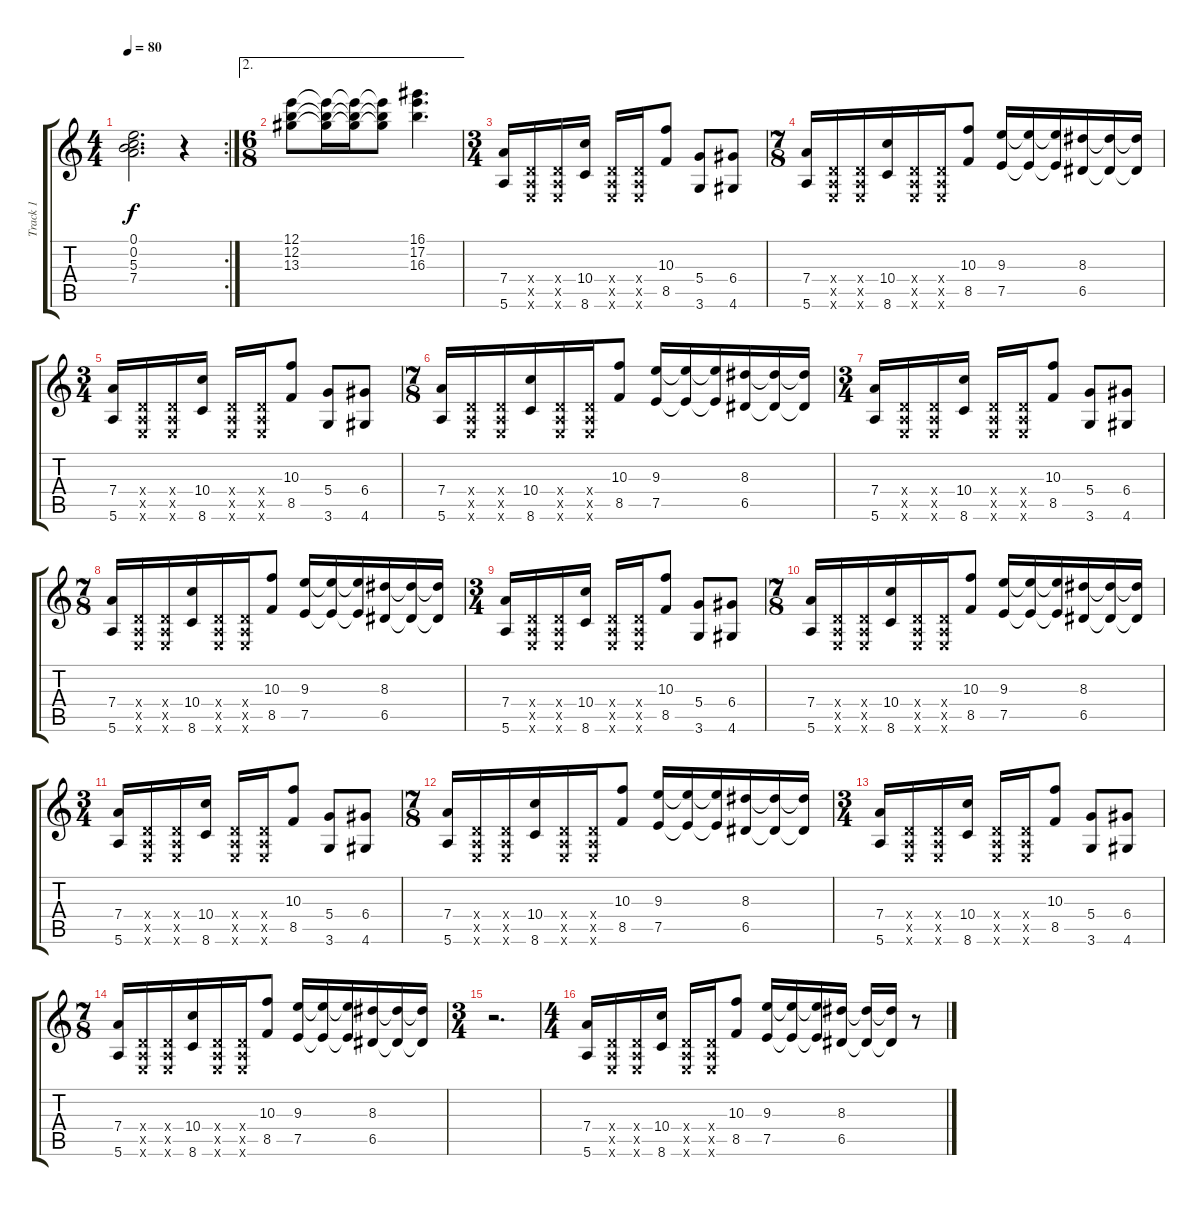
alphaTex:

\track ("Track 1" "Track 1") {instrument acousticguitarsteel}
\staff {score tabs}
\tuning (E4 B3 G3 D3 A2 E2) {hide}
\rc 2
\ts (4 4)
\tempo 80
\clef g2
\ks c
(0.1 0.2 5.3 7.4).2{d dy f} r.4 |
\ae 2
\ts (6 8)
(12.1 12.2 13.3).8{instrument distortionguitar} (12.1{t} 12.2{t} 13.3{t}).16 (12.1{t} 12.2{t} 13.3{t}).16 (12.1{t} 12.2{t} 13.3{t}).8 (16.1 17.2 16.3).4{d} |
\ts (3 4)
(7.4 5.6).16 (0.4{x} 0.5{x} 0.6{x}).16 (0.4{x} 0.5{x} 0.6{x}).16 (10.4 8.6).16 (0.4{x} 0.5{x} 0.6{x}).16 (0.4{x} 0.5{x} 0.6{x}).16 (10.3 8.5).8 (5.4 3.6).8 (6.4 4.6).8 |
\ts (7 8)
(7.4 5.6).16 (0.4{x} 0.5{x} 0.6{x}).16 (0.4{x} 0.5{x} 0.6{x}).16 (10.4 8.6).16 (0.4{x} 0.5{x} 0.6{x}).16 (0.4{x} 0.5{x} 0.6{x}).16 (10.3 8.5).8 (9.3 7.5).16 (9.3{t} 7.5{t}).16 (9.3{t} 7.5{t}).16 (8.3 6.5).16 (8.3{t} 6.5{t}).16 (8.3{t} 6.5{t}).16 |
\ts (3 4)
(7.4 5.6).16 (0.4{x} 0.5{x} 0.6{x}).16 (0.4{x} 0.5{x} 0.6{x}).16 (10.4 8.6).16 (0.4{x} 0.5{x} 0.6{x}).16 (0.4{x} 0.5{x} 0.6{x}).16 (10.3 8.5).8 (5.4 3.6).8 (6.4 4.6).8 |
\ts (7 8)
(7.4 5.6).16 (0.4{x} 0.5{x} 0.6{x}).16 (0.4{x} 0.5{x} 0.6{x}).16 (10.4 8.6).16 (0.4{x} 0.5{x} 0.6{x}).16 (0.4{x} 0.5{x} 0.6{x}).16 (10.3 8.5).8 (9.3 7.5).16 (9.3{t} 7.5{t}).16 (9.3{t} 7.5{t}).16 (8.3 6.5).16 (8.3{t} 6.5{t}).16 (8.3{t} 6.5{t}).16 |
\ts (3 4)
(7.4 5.6).16 (0.4{x} 0.5{x} 0.6{x}).16 (0.4{x} 0.5{x} 0.6{x}).16 (10.4 8.6).16 (0.4{x} 0.5{x} 0.6{x}).16 (0.4{x} 0.5{x} 0.6{x}).16 (10.3 8.5).8 (5.4 3.6).8 (6.4 4.6).8 |
\ts (7 8)
(7.4 5.6).16 (0.4{x} 0.5{x} 0.6{x}).16 (0.4{x} 0.5{x} 0.6{x}).16 (10.4 8.6).16 (0.4{x} 0.5{x} 0.6{x}).16 (0.4{x} 0.5{x} 0.6{x}).16 (10.3 8.5).8 (9.3 7.5).16 (9.3{t} 7.5{t}).16 (9.3{t} 7.5{t}).16 (8.3 6.5).16 (8.3{t} 6.5{t}).16 (8.3{t} 6.5{t}).16 |
\ts (3 4)
(7.4 5.6).16 (0.4{x} 0.5{x} 0.6{x}).16 (0.4{x} 0.5{x} 0.6{x}).16 (10.4 8.6).16 (0.4{x} 0.5{x} 0.6{x}).16 (0.4{x} 0.5{x} 0.6{x}).16 (10.3 8.5).8 (5.4 3.6).8 (6.4 4.6).8 |
\ts (7 8)
(7.4 5.6).16 (0.4{x} 0.5{x} 0.6{x}).16 (0.4{x} 0.5{x} 0.6{x}).16 (10.4 8.6).16 (0.4{x} 0.5{x} 0.6{x}).16 (0.4{x} 0.5{x} 0.6{x}).16 (10.3 8.5).8 (9.3 7.5).16 (9.3{t} 7.5{t}).16 (9.3{t} 7.5{t}).16 (8.3 6.5).16 (8.3{t} 6.5{t}).16 (8.3{t} 6.5{t}).16 |
\ts (3 4)
(7.4 5.6).16 (0.4{x} 0.5{x} 0.6{x}).16 (0.4{x} 0.5{x} 0.6{x}).16 (10.4 8.6).16 (0.4{x} 0.5{x} 0.6{x}).16 (0.4{x} 0.5{x} 0.6{x}).16 (10.3 8.5).8 (5.4 3.6).8 (6.4 4.6).8 |
\ts (7 8)
(7.4 5.6).16 (0.4{x} 0.5{x} 0.6{x}).16 (0.4{x} 0.5{x} 0.6{x}).16 (10.4 8.6).16 (0.4{x} 0.5{x} 0.6{x}).16 (0.4{x} 0.5{x} 0.6{x}).16 (10.3 8.5).8 (9.3 7.5).16 (9.3{t} 7.5{t}).16 (9.3{t} 7.5{t}).16 (8.3 6.5).16 (8.3{t} 6.5{t}).16 (8.3{t} 6.5{t}).16 |
\ts (3 4)
(7.4 5.6).16 (0.4{x} 0.5{x} 0.6{x}).16 (0.4{x} 0.5{x} 0.6{x}).16 (10.4 8.6).16 (0.4{x} 0.5{x} 0.6{x}).16 (0.4{x} 0.5{x} 0.6{x}).16 (10.3 8.5).8 (5.4 3.6).8 (6.4 4.6).8 |
\ts (7 8)
(7.4 5.6).16 (0.4{x} 0.5{x} 0.6{x}).16 (0.4{x} 0.5{x} 0.6{x}).16 (10.4 8.6).16 (0.4{x} 0.5{x} 0.6{x}).16 (0.4{x} 0.5{x} 0.6{x}).16 (10.3 8.5).8 (9.3 7.5).16 (9.3{t} 7.5{t}).16 (9.3{t} 7.5{t}).16 (8.3 6.5).16 (8.3{t} 6.5{t}).16 (8.3{t} 6.5{t}).16 |
\ts (3 4)
r.2{d} |
\ts (4 4)
(7.4 5.6).16 (0.4{x} 0.5{x} 0.6{x}).16 (0.4{x} 0.5{x} 0.6{x}).16 (10.4 8.6).16 (0.4{x} 0.5{x} 0.6{x}).16 (0.4{x} 0.5{x} 0.6{x}).16 (10.3 8.5).8 (9.3 7.5).16 (9.3{t} 7.5{t}).16 (9.3{t} 7.5{t}).16 (8.3 6.5).16 (8.3{t} 6.5{t}).16 (8.3{t} 6.5{t}).16 r.8
